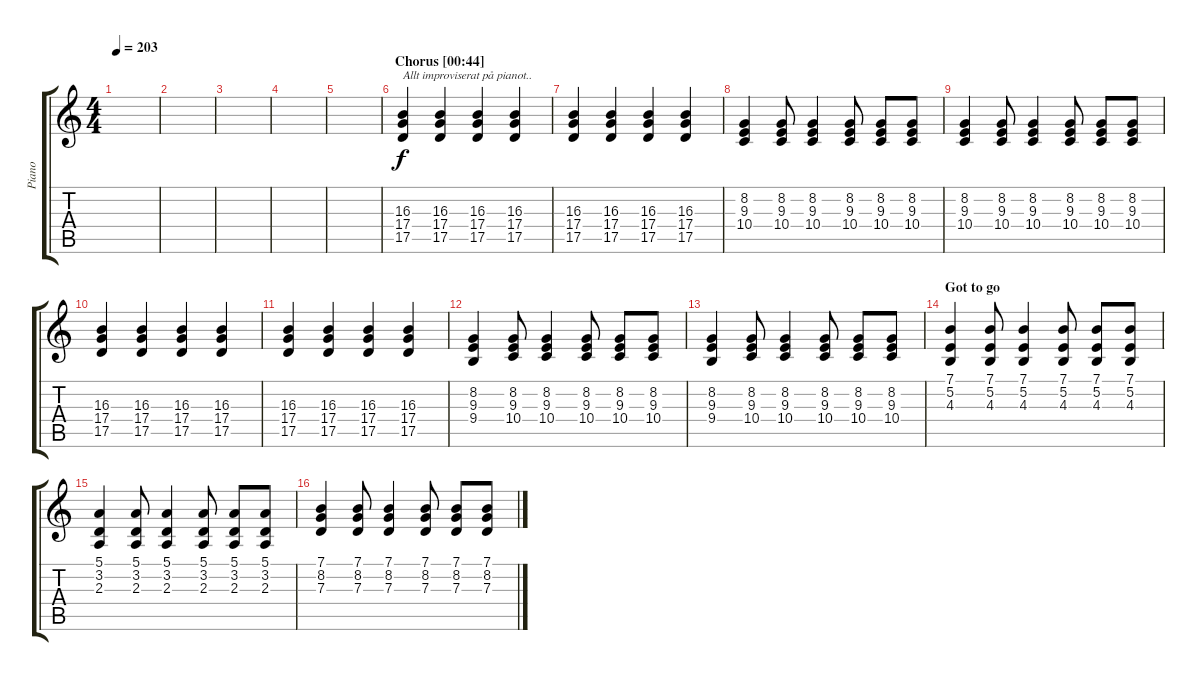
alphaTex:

\track ("Piano" "Piano") {instrument brightacousticpiano}
\staff {score tabs}
\tuning (E4 B3 G3 D3 A2 E2) {hide}
\ts (4 4)
\tempo 203
\clef g2
\ks c
|
|
|
|
|
\section ("" "Chorus [00:44]")
(16.3 17.4 17.5).4{txt "Allt improviserat på pianot.."} (16.3 17.4 17.5).4 (16.3 17.4 17.5).4 (16.3 17.4 17.5).4 |
(16.3 17.4 17.5).4 (16.3 17.4 17.5).4 (16.3 17.4 17.5).4 (16.3 17.4 17.5).4 |
(8.2 9.3 10.4).4{volume 11} (8.2 9.3 10.4).8 (8.2 9.3 10.4).4 (8.2 9.3 10.4).8 (8.2 9.3 10.4).8 (8.2 9.3 10.4).8 |
(8.2 9.3 10.4).4 (8.2 9.3 10.4).8 (8.2 9.3 10.4).4 (8.2 9.3 10.4).8 (8.2 9.3 10.4).8 (8.2 9.3 10.4).8 |
(16.3 17.4 17.5).4{volume 13} (16.3 17.4 17.5).4 (16.3 17.4 17.5).4 (16.3 17.4 17.5).4 |
(16.3 17.4 17.5).4 (16.3 17.4 17.5).4 (16.3 17.4 17.5).4 (16.3 17.4 17.5).4 |
(8.2 9.3 9.4).4{volume 11} (8.2 9.3 10.4).8 (8.2 9.3 10.4).4 (8.2 9.3 10.4).8 (8.2 9.3 10.4).8 (8.2 9.3 10.4).8 |
(8.2 9.3 9.4).4 (8.2 9.3 10.4).8 (8.2 9.3 10.4).4 (8.2 9.3 10.4).8 (8.2 9.3 10.4).8 (8.2 9.3 10.4).8 |
\section ("" "Got to go")
(7.1 5.2 4.3).4 (7.1 5.2 4.3).8 (7.1 5.2 4.3).4 (7.1 5.2 4.3).8 (7.1 5.2 4.3).8 (7.1 5.2 4.3).8 |
(5.1 3.2 2.3).4 (5.1 3.2 2.3).8 (5.1 3.2 2.3).4 (5.1 3.2 2.3).8 (5.1 3.2 2.3).8 (5.1 3.2 2.3).8 |
(7.1 8.2 7.3).4 (7.1 8.2 7.3).8 (7.1 8.2 7.3).4 (7.1 8.2 7.3).8 (7.1 8.2 7.3).8 (7.1 8.2 7.3).8
